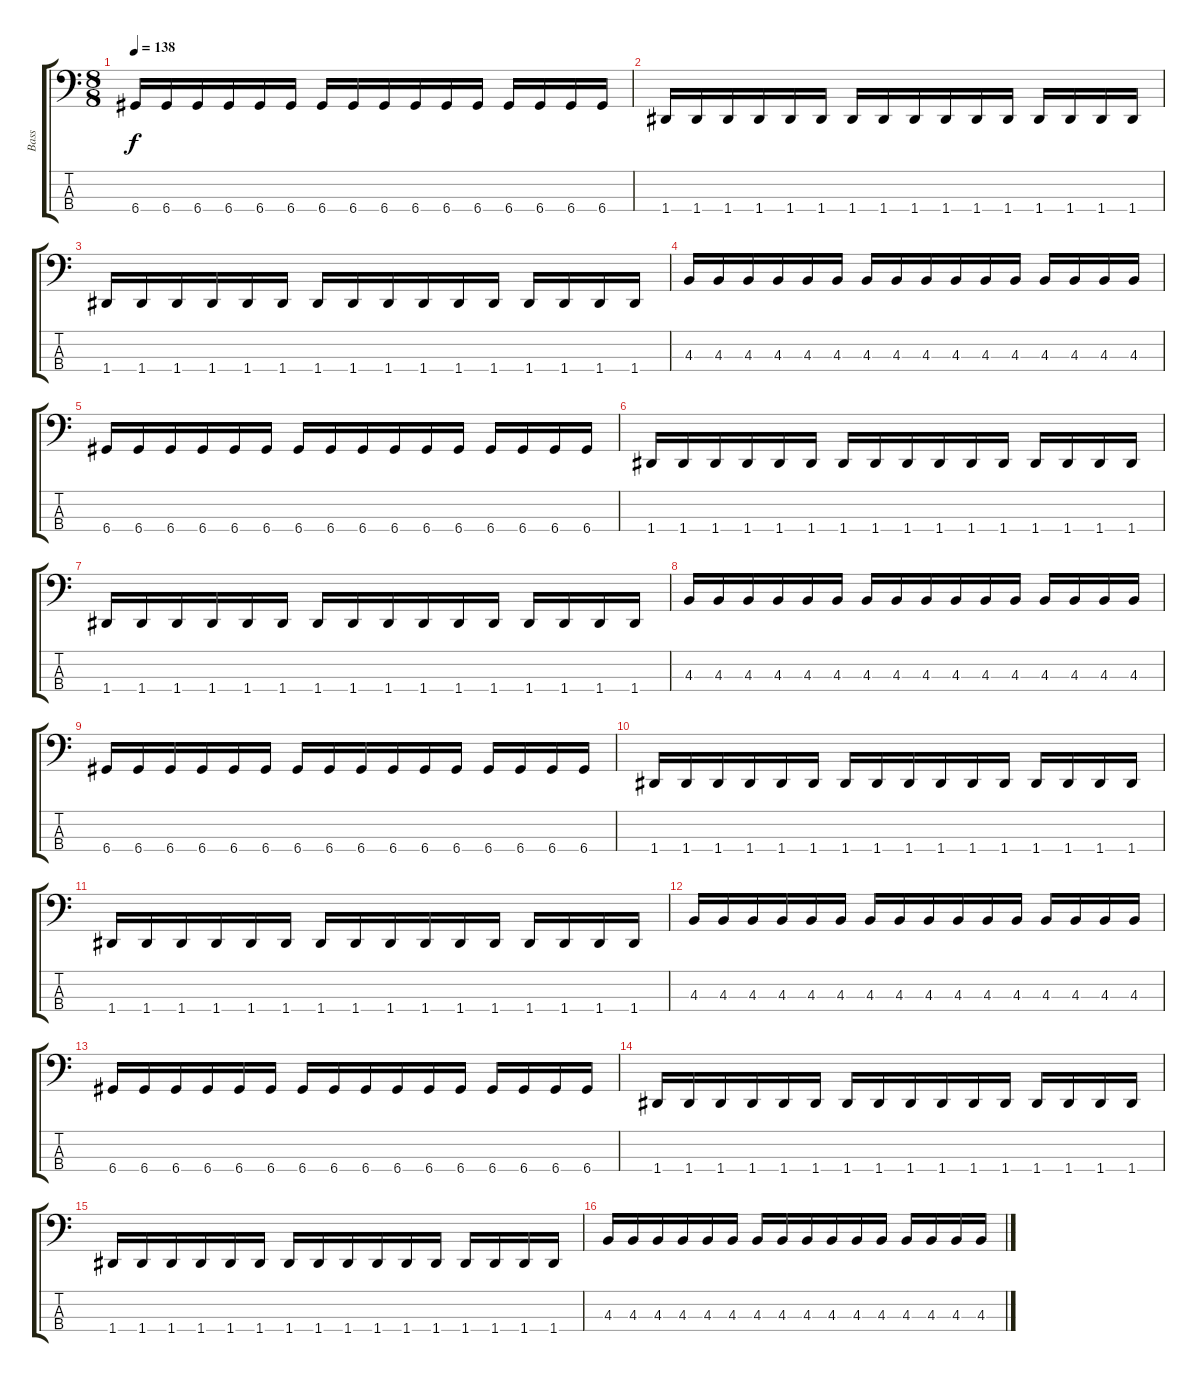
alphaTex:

\track ("Bass" "Bass") {instrument electricbassfinger}
\staff {score tabs}
\tuning (F2 C2 G1 D1) {hide}
\ts (8 8)
\tempo 138
\clef f4
\ks c
6.4.16{dy f} 6.4.16 6.4.16 6.4.16 6.4.16 6.4.16 6.4.16 6.4.16 6.4.16 6.4.16 6.4.16 6.4.16 6.4.16 6.4.16 6.4.16 6.4.16 |
1.4.16 1.4.16 1.4.16 1.4.16 1.4.16 1.4.16 1.4.16 1.4.16 1.4.16 1.4.16 1.4.16 1.4.16 1.4.16 1.4.16 1.4.16 1.4.16 |
1.4.16 1.4.16 1.4.16 1.4.16 1.4.16 1.4.16 1.4.16 1.4.16 1.4.16 1.4.16 1.4.16 1.4.16 1.4.16 1.4.16 1.4.16 1.4.16 |
4.3.16 4.3.16 4.3.16 4.3.16 4.3.16 4.3.16 4.3.16 4.3.16 4.3.16 4.3.16 4.3.16 4.3.16 4.3.16 4.3.16 4.3.16 4.3.16 |
6.4.16 6.4.16 6.4.16 6.4.16 6.4.16 6.4.16 6.4.16 6.4.16 6.4.16 6.4.16 6.4.16 6.4.16 6.4.16 6.4.16 6.4.16 6.4.16 |
1.4.16 1.4.16 1.4.16 1.4.16 1.4.16 1.4.16 1.4.16 1.4.16 1.4.16 1.4.16 1.4.16 1.4.16 1.4.16 1.4.16 1.4.16 1.4.16 |
1.4.16 1.4.16 1.4.16 1.4.16 1.4.16 1.4.16 1.4.16 1.4.16 1.4.16 1.4.16 1.4.16 1.4.16 1.4.16 1.4.16 1.4.16 1.4.16 |
4.3.16 4.3.16 4.3.16 4.3.16 4.3.16 4.3.16 4.3.16 4.3.16 4.3.16 4.3.16 4.3.16 4.3.16 4.3.16 4.3.16 4.3.16 4.3.16 |
6.4.16 6.4.16 6.4.16 6.4.16 6.4.16 6.4.16 6.4.16 6.4.16 6.4.16 6.4.16 6.4.16 6.4.16 6.4.16 6.4.16 6.4.16 6.4.16 |
1.4.16 1.4.16 1.4.16 1.4.16 1.4.16 1.4.16 1.4.16 1.4.16 1.4.16 1.4.16 1.4.16 1.4.16 1.4.16 1.4.16 1.4.16 1.4.16 |
1.4.16 1.4.16 1.4.16 1.4.16 1.4.16 1.4.16 1.4.16 1.4.16 1.4.16 1.4.16 1.4.16 1.4.16 1.4.16 1.4.16 1.4.16 1.4.16 |
4.3.16 4.3.16 4.3.16 4.3.16 4.3.16 4.3.16 4.3.16 4.3.16 4.3.16 4.3.16 4.3.16 4.3.16 4.3.16 4.3.16 4.3.16 4.3.16 |
6.4.16 6.4.16 6.4.16 6.4.16 6.4.16 6.4.16 6.4.16 6.4.16 6.4.16 6.4.16 6.4.16 6.4.16 6.4.16 6.4.16 6.4.16 6.4.16 |
1.4.16 1.4.16 1.4.16 1.4.16 1.4.16 1.4.16 1.4.16 1.4.16 1.4.16 1.4.16 1.4.16 1.4.16 1.4.16 1.4.16 1.4.16 1.4.16 |
1.4.16 1.4.16 1.4.16 1.4.16 1.4.16 1.4.16 1.4.16 1.4.16 1.4.16 1.4.16 1.4.16 1.4.16 1.4.16 1.4.16 1.4.16 1.4.16 |
4.3.16{volume 12} 4.3.16 4.3.16 4.3.16 4.3.16 4.3.16 4.3.16 4.3.16 4.3.16 4.3.16 4.3.16 4.3.16 4.3.16 4.3.16 4.3.16 4.3.16
